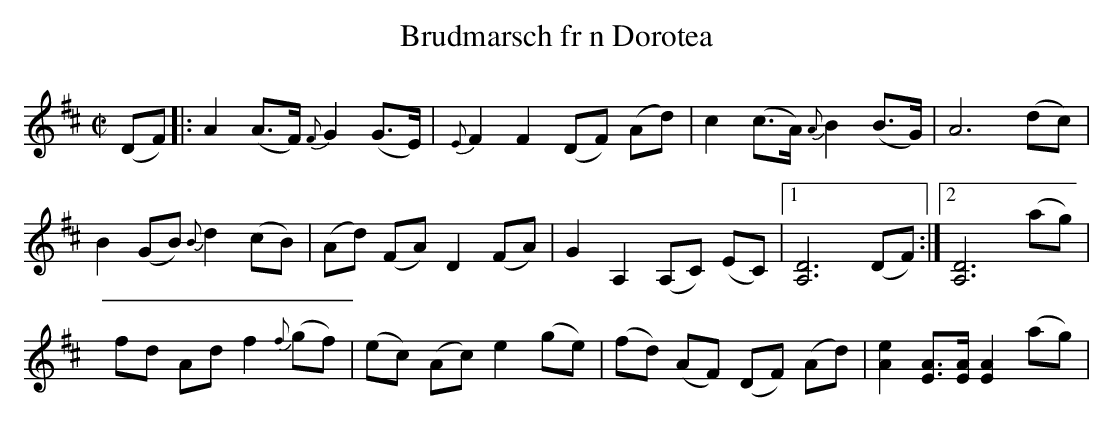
X:1
T: Brudmarsch fr n Dorotea
M: C|
L: 1/8
K: D
(DF) |: A2(A>F) {F}G2(G>E) | {E}F2F2 (DF) (Ad) | c2(c>A) {A}B2(B>G) | A6 (dc) |
B2(GB) {B}d2(cB) | (Ad) (FA) D2(FA) | G2A,2 (A,C) (EC) |1 [A,D]6 (DF) :|2 [A,D]6 (ag) |
fd Ad f2 {f}(gf) | (ec) (Ac) e2(ge) | (fd) (AF) (DF) (Ad) | [Ae]2[EA]>[EA] [EA]2(ag) |
